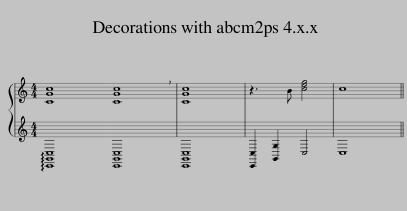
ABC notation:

X:1
%%score { 1 2 }
L:1/8
M:4/4
I:linebreak $
K:C
V:1 treble
V:2 treble
V:1
 [CGc]8 | !breath![CGc]8 | [CGc]8 | z3 B [ceg]4 | c8 || %5
V:2
 !arpeggio![C,,G,,C,]8 | [C,,G,,C,]8 | [C,,G,,C,]8 | [C,,C,]2 [G,,G,]2 C,4 | C,8 || %5
